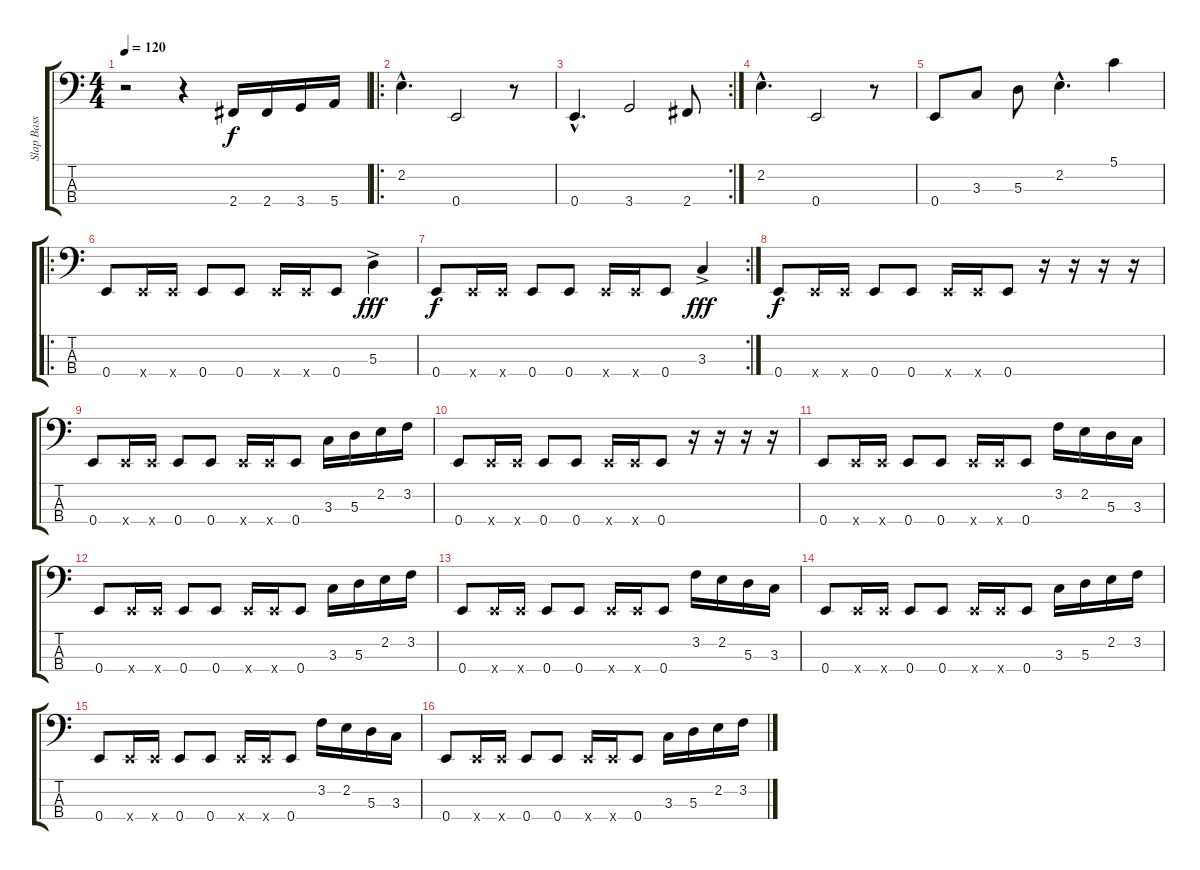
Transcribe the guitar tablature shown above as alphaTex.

\track ("Slap Bass" "Slap Bass") {instrument slapbass1}
\staff {score tabs}
\tuning (G2 D2 A1 E1) {hide}
\ts (4 4)
\tempo 120
\clef f4
\ks c
r.2{dy f instrument slapbass1} r.4 2.4.16 2.4.16 3.4.16 5.4.16 |
\ro
2.2{hac}.4{d} 0.4.2 r.8 |
\rc 2
0.4{hac}.4{d} 3.4.2 2.4.8 |
2.2{hac}.4{d} 0.4.2 r.8 |
0.4.8 3.3.8 5.3.8 2.2{hac}.4{d} 5.1.4 |
\ro
0.4.8 0.4{x}.16 0.4{x}.16 0.4.8 0.4.8 0.4{x}.16 0.4{x}.16 0.4.8 5.3{ac}.4{dy fff} |
\rc 2
0.4.8{dy f} 0.4{x}.16 0.4{x}.16 0.4.8 0.4.8 0.4{x}.16 0.4{x}.16 0.4.8 3.3{ac}.4{dy fff} |
0.4.8{dy f} 0.4{x}.16 0.4{x}.16 0.4.8 0.4.8 0.4{x}.16 0.4{x}.16 0.4.8 r.16 r.16 r.16 r.16 |
0.4.8 0.4{x}.16 0.4{x}.16 0.4.8 0.4.8 0.4{x}.16 0.4{x}.16 0.4.8 3.3.16 5.3.16 2.2.16 3.2.16 |
0.4.8 0.4{x}.16 0.4{x}.16 0.4.8 0.4.8 0.4{x}.16 0.4{x}.16 0.4.8 r.16 r.16 r.16 r.16 |
0.4.8 0.4{x}.16 0.4{x}.16 0.4.8 0.4.8 0.4{x}.16 0.4{x}.16 0.4.8 3.2.16 2.2.16 5.3.16 3.3.16 |
0.4.8 0.4{x}.16 0.4{x}.16 0.4.8 0.4.8 0.4{x}.16 0.4{x}.16 0.4.8 3.3.16 5.3.16 2.2.16 3.2.16 |
0.4.8 0.4{x}.16 0.4{x}.16 0.4.8 0.4.8 0.4{x}.16 0.4{x}.16 0.4.8 3.2.16 2.2.16 5.3.16 3.3.16 |
0.4.8 0.4{x}.16 0.4{x}.16 0.4.8 0.4.8 0.4{x}.16 0.4{x}.16 0.4.8 3.3.16 5.3.16 2.2.16 3.2.16 |
0.4.8 0.4{x}.16 0.4{x}.16 0.4.8 0.4.8 0.4{x}.16 0.4{x}.16 0.4.8 3.2.16 2.2.16 5.3.16 3.3.16 |
0.4.8 0.4{x}.16 0.4{x}.16 0.4.8 0.4.8 0.4{x}.16 0.4{x}.16 0.4.8 3.3.16 5.3.16 2.2.16 3.2.16
